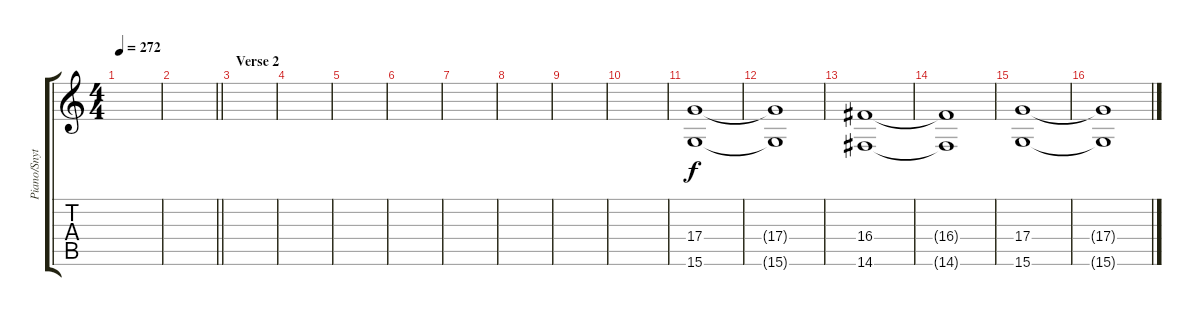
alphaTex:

\track ("Piano/Snyth" "Piano/Snyt") {instrument electricgrandpiano}
\staff {score tabs}
\tuning (E4 B3 G3 D3 A2 E2) {hide}
\ts (4 4)
\tempo 272
\clef g2
\ks c
|
\barLineRight lightlight
|
\section ("" "Verse 2")
|
|
|
|
|
|
|
|
(17.4 15.6).1{volume 11 balance 8 instrument stringensemble2} |
(17.4{t} 15.6{t}).1 |
(16.4 14.6).1 |
(16.4{t} 14.6{t}).1 |
(17.4 15.6).1 |
(17.4{t} 15.6{t}).1
